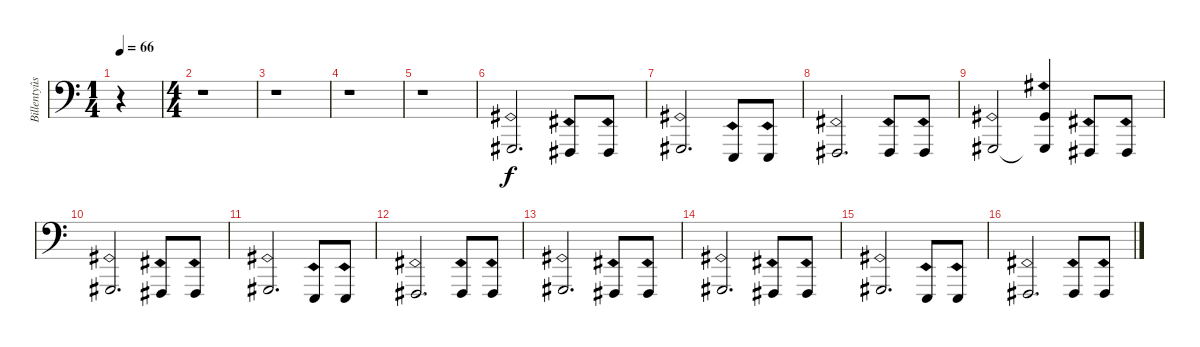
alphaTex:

\track ("Billentyûs 2 (David Rosenthal)" "Billentyûs") {instrument percussiveorgan}
\staff {score}
\tuning (C3 G2 D2 A1 E1 B0) {hide}
\ts (1 4)
\tempo 66
\clef f4
\ks c
r.4{dy f instrument percussiveorgan} |
\ts (4 4)
r.1 |
r.1 |
r.1 |
r.1 |
4.5{ph 12}.2{d} 2.5{ph 12}.8 2.5{ph 12}.8 |
4.5{ph 12}.2{d} 0.5{ph 12}.8 0.5{ph 12}.8 |
2.5{ph 12}.2{d} 2.5{ph 12}.8 2.5{ph 12}.8 |
4.5{ph 12}.2 (1.2{ph 12} 4.5{t}).4 2.5{ph 12}.8 2.5{ph 12}.8 |
4.5{ph 12}.2{d} 2.5{ph 12}.8 2.5{ph 12}.8 |
4.5{ph 12}.2{d} 0.5{ph 12}.8 0.5{ph 12}.8 |
2.5{ph 12}.2{d} 2.5{ph 12}.8 2.5{ph 12}.8 |
4.5{ph 12}.2{d} 2.5{ph 12}.8 2.5{ph 12}.8 |
4.5{ph 12}.2{d} 2.5{ph 12}.8 2.5{ph 12}.8 |
4.5{ph 12}.2{d} 0.5{ph 12}.8 0.5{ph 12}.8 |
2.5{ph 12}.2{d} 2.5{ph 12}.8 2.5{ph 12}.8
